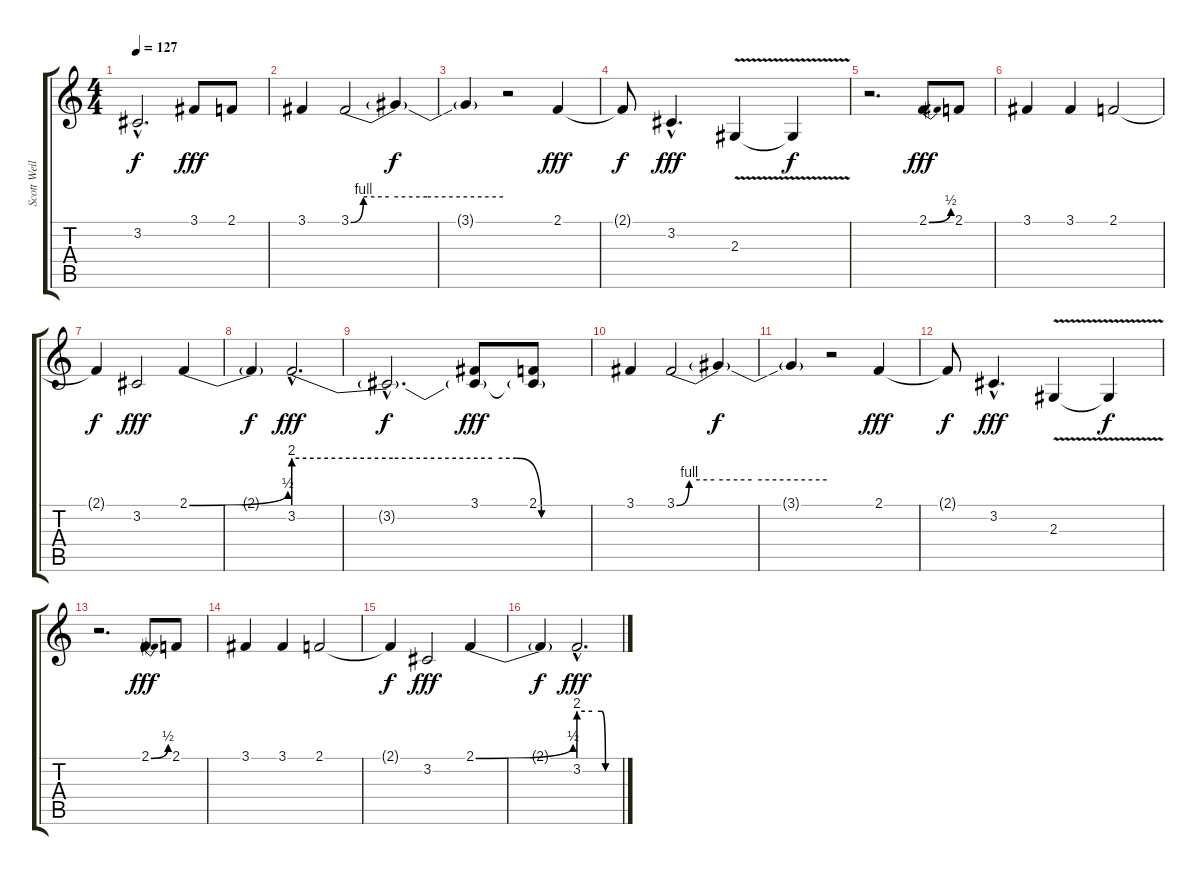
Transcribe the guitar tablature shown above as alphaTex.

\track ("Scott Weiland" "Scott Weil") {instrument bassoon}
\staff {score tabs}
\tuning (Eb4 Bb3 Gb3 Db3 Ab2 Eb2) {hide}
\ts (4 4)
\tempo 127
\clef g2
\ks c
3.2{hac t}.2{d dy f} 3.1.8{dy fff} 2.1.8 |
3.1.4 3.1{be (custom 0 0 5 4 15 4 30 4 60 4)}.2 3.1{t}.4{dy f volume 14} |
3.1{t}.4{volume 13} r.2 2.1.4{dy fff} |
2.1{t}.8{dy f} 3.2{hac}.4{d dy fff} 2.3{v}.4 2.3{t}.4{dy f} |
r.2{d} 2.1{be (bend 0 0 60 2)}.8{dy fff} 2.1.8 |
3.1.4 3.1.4 2.1.2 |
2.1{t}.4{dy f} 3.2.2{dy fff} 2.1{be (bend 0 0 60 2)}.4 |
2.1{t}.4{dy f} 3.2{be (custom 0 8 20 8 40 8 45 8 50 0 53 0 55 0 60 0) hac}.2{d dy fff} |
3.2{hac t}.2{d dy f} (3.1 3.2{t}).8{dy fff} (2.1 3.2{t}).8 |
3.1.4 3.1{be (custom 0 0 5 4 15 4 30 4 60 4)}.2 3.1{t}.4{dy f volume 14} |
3.1{t}.4{volume 13} r.2 2.1.4{dy fff} |
2.1{t}.8{dy f} 3.2{hac}.4{d dy fff} 2.3{v}.4 2.3{t}.4{dy f} |
r.2{d} 2.1{be (bend 0 0 60 2)}.8{dy fff} 2.1.8 |
3.1.4 3.1.4 2.1.2 |
2.1{t}.4{dy f} 3.2.2{dy fff} 2.1{be (bend 0 0 60 2)}.4 |
2.1{t}.4{dy f} 3.2{be (custom 0 8 20 8 34 8 40 0 42 0 45 0 50 0 53 0 55 0 60 0) hac}.2{d dy fff}
